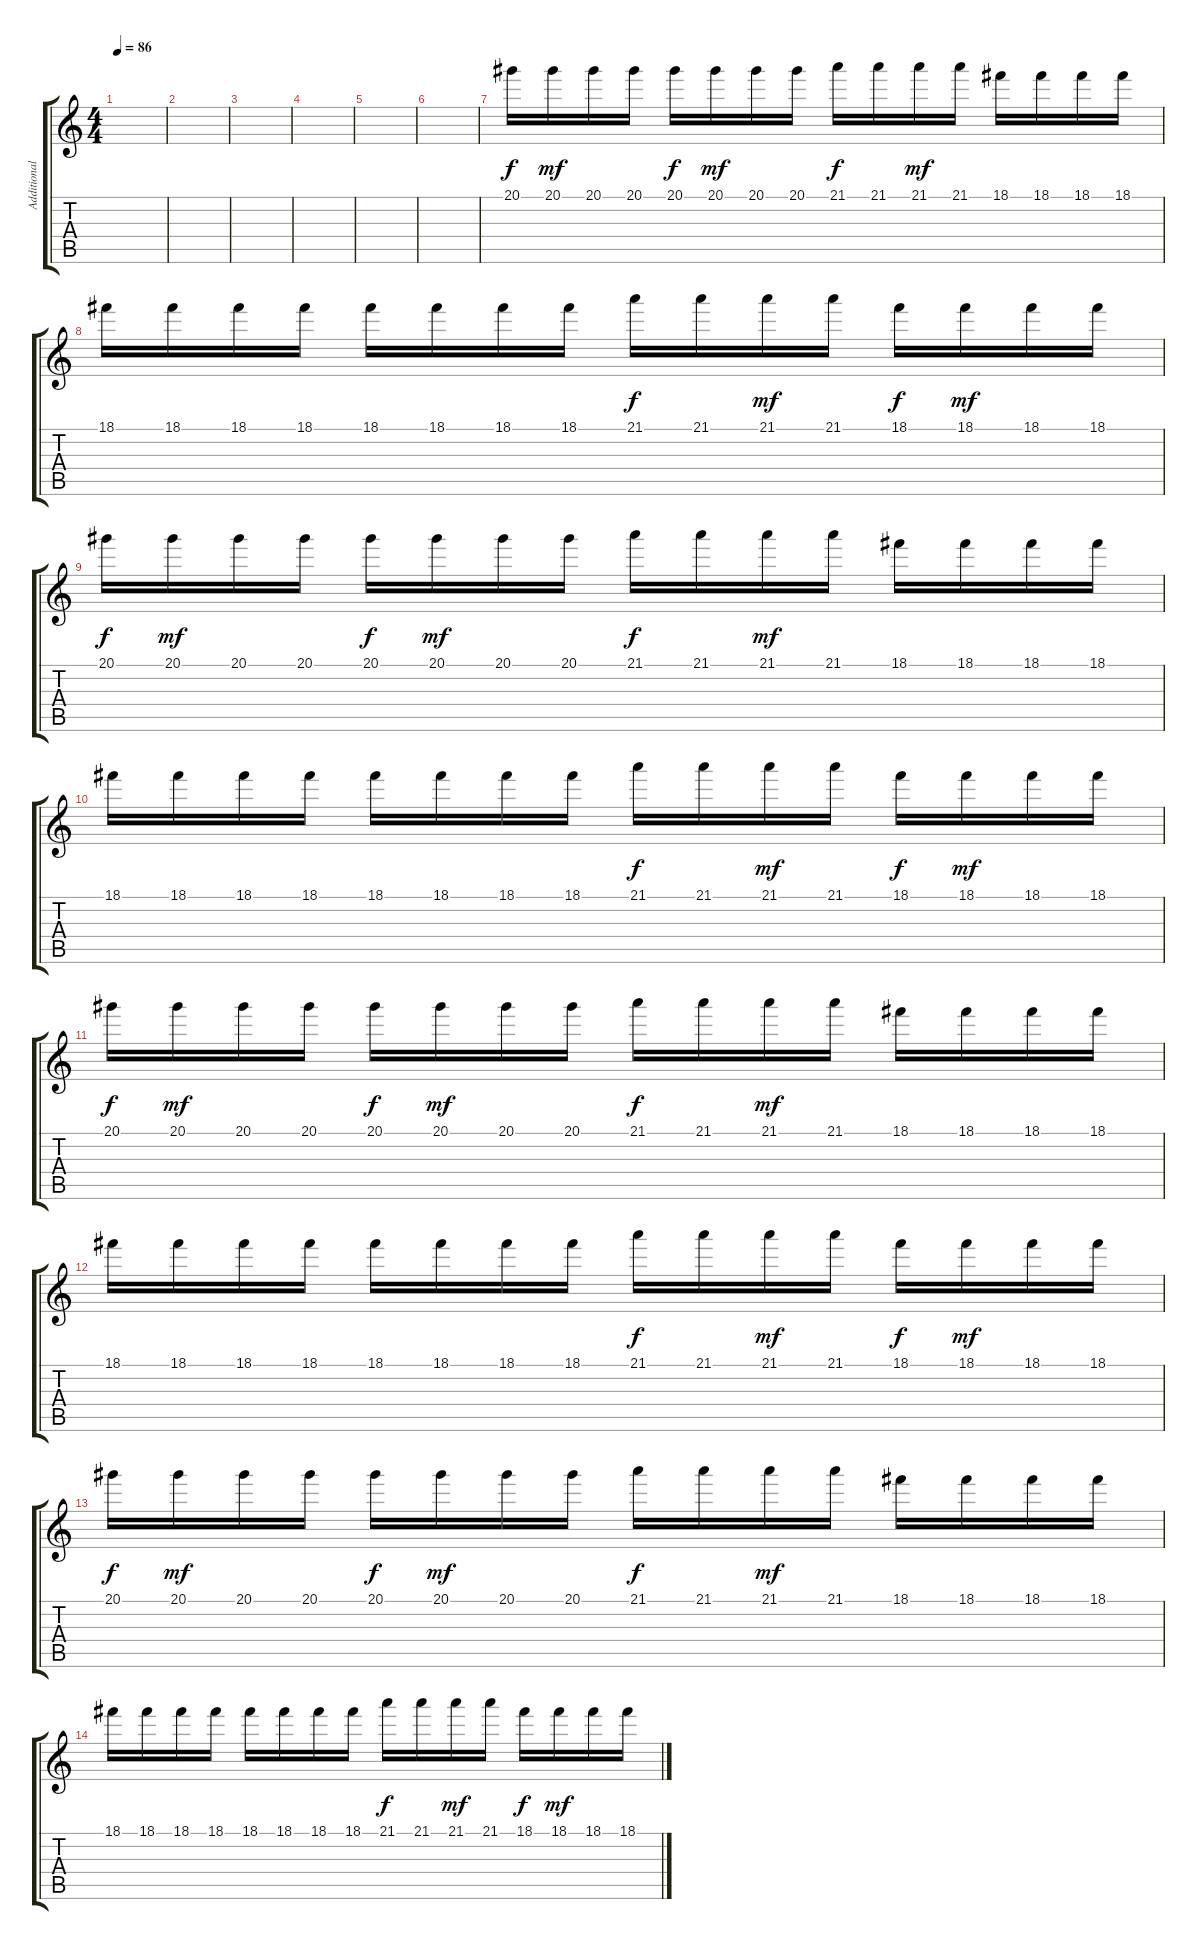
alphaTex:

\track ("Additional Guitars" "Additional") {instrument distortionguitar}
\staff {score tabs}
\tuning (C4 G3 Eb3 Bb2 F2 C2) {hide}
\ts (4 4)
\tempo 86
\clef g2
\ks c
|
|
|
|
|
|
20.1.16 20.1.16{dy mf} 20.1.16 20.1.16 20.1.16{dy f} 20.1.16{dy mf} 20.1.16 20.1.16 21.1.16{dy f} 21.1.16 21.1.16{dy mf} 21.1.16 18.1.16 18.1.16 18.1.16 18.1.16 |
18.1.16 18.1.16 18.1.16 18.1.16 18.1.16 18.1.16 18.1.16 18.1.16 21.1.16{dy f} 21.1.16 21.1.16{dy mf} 21.1.16 18.1.16{dy f} 18.1.16{dy mf} 18.1.16 18.1.16 |
20.1.16{dy f} 20.1.16{dy mf} 20.1.16 20.1.16 20.1.16{dy f} 20.1.16{dy mf} 20.1.16 20.1.16 21.1.16{dy f} 21.1.16 21.1.16{dy mf} 21.1.16 18.1.16 18.1.16 18.1.16 18.1.16 |
18.1.16 18.1.16 18.1.16 18.1.16 18.1.16 18.1.16 18.1.16 18.1.16 21.1.16{dy f} 21.1.16 21.1.16{dy mf} 21.1.16 18.1.16{dy f} 18.1.16{dy mf} 18.1.16 18.1.16 |
20.1.16{dy f} 20.1.16{dy mf} 20.1.16 20.1.16 20.1.16{dy f} 20.1.16{dy mf} 20.1.16 20.1.16 21.1.16{dy f} 21.1.16 21.1.16{dy mf} 21.1.16 18.1.16 18.1.16 18.1.16 18.1.16 |
18.1.16 18.1.16 18.1.16 18.1.16 18.1.16 18.1.16 18.1.16 18.1.16 21.1.16{dy f} 21.1.16 21.1.16{dy mf} 21.1.16 18.1.16{dy f} 18.1.16{dy mf} 18.1.16 18.1.16 |
20.1.16{dy f} 20.1.16{dy mf} 20.1.16 20.1.16 20.1.16{dy f} 20.1.16{dy mf} 20.1.16 20.1.16 21.1.16{dy f} 21.1.16 21.1.16{dy mf} 21.1.16 18.1.16 18.1.16 18.1.16 18.1.16 |
18.1.16 18.1.16 18.1.16 18.1.16 18.1.16 18.1.16 18.1.16 18.1.16 21.1.16{dy f} 21.1.16 21.1.16{dy mf} 21.1.16 18.1.16{dy f} 18.1.16{dy mf} 18.1.16 18.1.16
